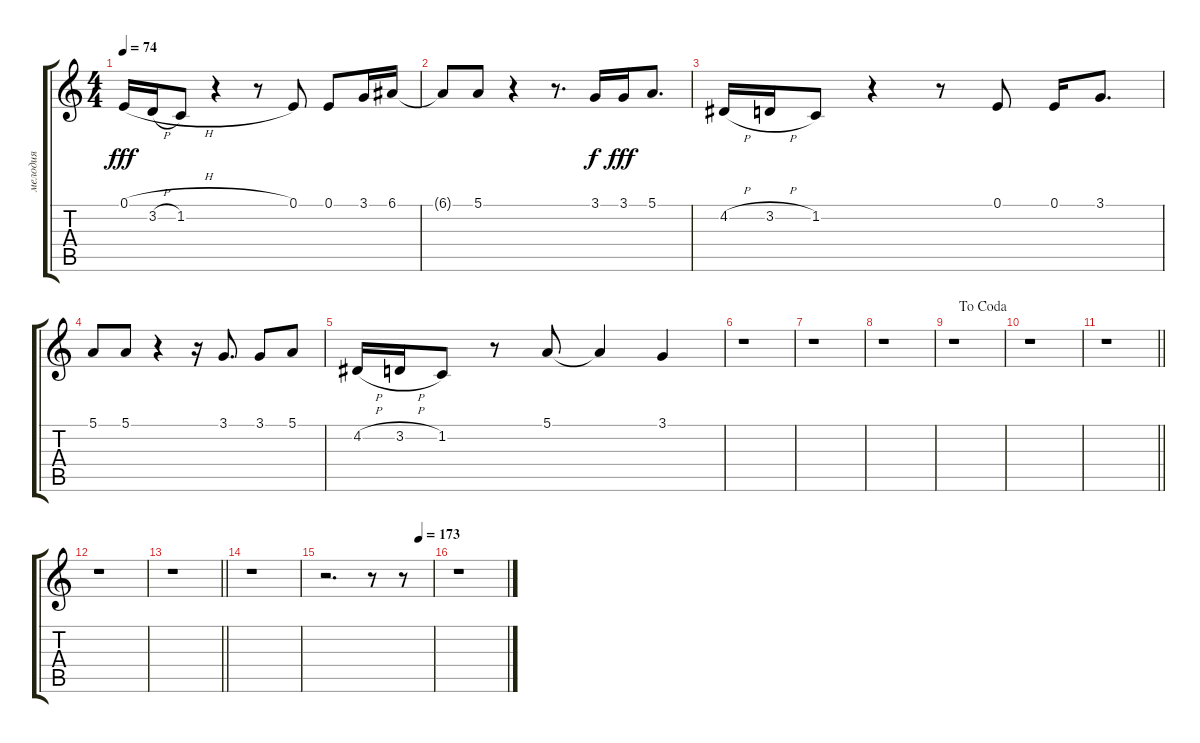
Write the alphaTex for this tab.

\track ("мелодия" "мелодия") {instrument accordion}
\staff {score tabs}
\tuning (E4 B3 G3 D3 A2 E2) {hide}
\ts (4 4)
\tempo 74
\clef g2
\ks aminor
0.1{h}.16{dy fff} 3.2{h}.16 1.2.8 r.4 r.8 0.1.8 0.1.8 3.1.16 6.1.16 |
6.1{t}.8 5.1.8 r.4 r.8{d} 3.1.16{dy f beam merge} 3.1.16{dy fff} 5.1.8{d} |
4.2{h}.16 3.2{h}.16 1.2.8 r.4 r.8 0.1.8 0.1.16 3.1.8{d} |
5.1.8 5.1.8 r.4 r.16 3.1.8{d} 3.1.8 5.1.8 |
4.2{h}.16 3.2{h}.16 1.2.8 r.8 5.1.8 5.1{t}.4 3.1.4 |
r.1 |
r.1 |
r.1 |
\jump dacoda
r.1 |
r.1 |
\barLineRight lightlight
r.1 |
\section ("" "")
r.1 |
\barLineRight lightlight
r.1 |
r.1 |
\tempo (173 0.875)
r.2{d} r.8 r.8 |
r.1
